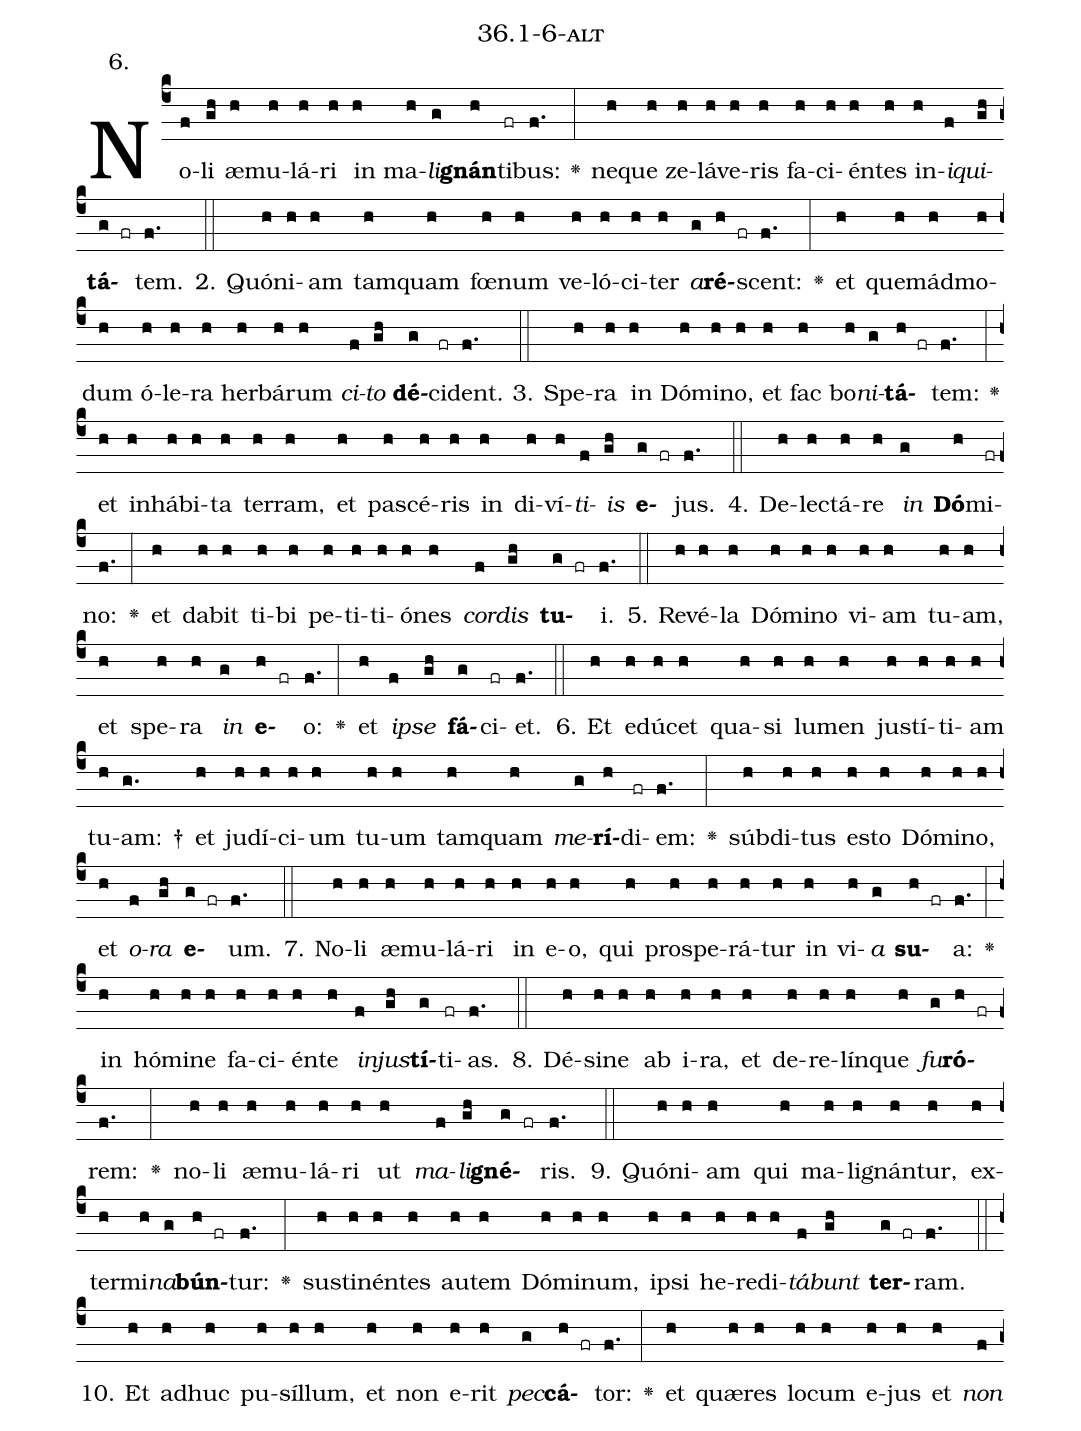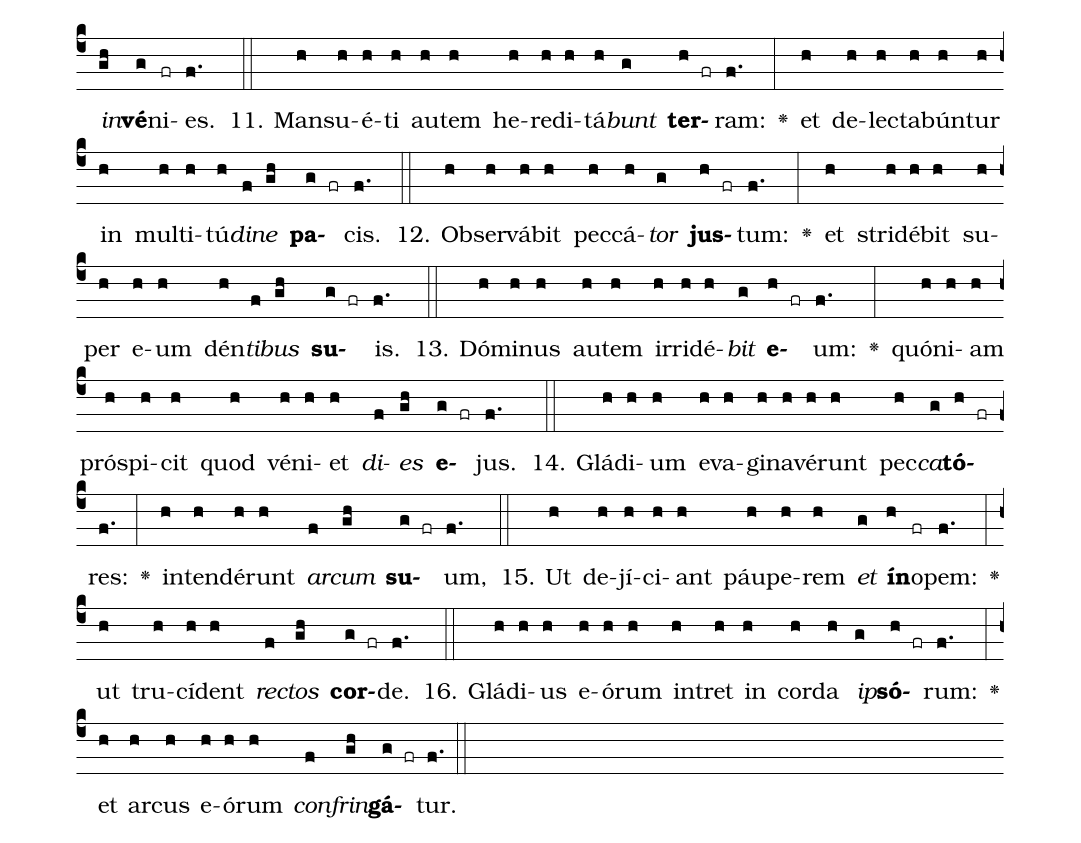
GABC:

name: 36.1-6-alt;
annotation: 6.;
%%
(c4)No(f)li(gh) æ(h)mu(h)lá(h)ri(h) in(h) ma(h)<i>li</i>(g)<b>gnán</b>(h)ti(fr)bus:(f.) <v>\greheightstar</v>(:) ne(h)que(h) ze(h)lá(h)ve(h)ris(h) fa(h)ci(h)én(h)tes(h) in(h)<i>i</i>(f)<i>qui</i>(gh)<b>tá</b>(g fr)tem.(f.) (::)
2. Quón(h)i(h)am(h) tam(h)quam(h) fœ(h)num(h) ve(h)ló(h)ci(h)ter(h) <i>a</i>(g)<b>ré</b>(h fr)scent:(f.) <v>\greheightstar</v>(:) et(h) quem(h)ád(h)mo(h)dum(h) ó(h)le(h)ra(h) her(h)bá(h)rum(h) <i>ci</i>(f)<i>to</i>(gh) <b>dé</b>(g)ci(fr)dent.(f.) (::)
3. Spe(h)ra(h) in(h) Dó(h)mi(h)no,(h) et(h) fac(h) bo(h)<i>ni</i>(g)<b>tá</b>(h fr)tem:(f.) <v>\greheightstar</v>(:) et(h) in(h)há(h)bi(h)ta(h) ter(h)ram,(h) et(h) pa(h)scé(h)ris(h) in(h) di(h)ví(h)<i>ti</i>(f)<i>is</i>(gh) <b>e</b>(g fr)jus.(f.) (::)
4. De(h)lec(h)tá(h)re(h) <i>in</i>(g) <b>Dó</b>(h)mi(fr)no:(f.) <v>\greheightstar</v>(:) et(h) da(h)bit(h) ti(h)bi(h) pe(h)ti(h)ti(h)ó(h)nes(h) <i>cor</i>(f)<i>dis</i>(gh) <b>tu</b>(g fr)i.(f.) (::)
5. Re(h)vé(h)la(h) Dó(h)mi(h)no(h) vi(h)am(h) tu(h)am,(h) et(h) spe(h)ra(h) <i>in</i>(g) <b>e</b>(h fr)o:(f.) <v>\greheightstar</v>(:) et(h) <i>ip</i>(f)<i>se</i>(gh) <b>fá</b>(g)ci(fr)et.(f.) (::)
6. Et(h) e(h)dú(h)cet(h) qua(h)si(h) lu(h)men(h) jus(h)tí(h)ti(h)am(h) tu(h)am: †(g.) et(h) ju(h)dí(h)ci(h)um(h) tu(h)um(h) tam(h)quam(h) <i>me</i>(g)<b>rí</b>(h)di(fr)em:(f.) <v>\greheightstar</v>(:) súb(h)di(h)tus(h) es(h)to(h) Dó(h)mi(h)no,(h) et(h) <i>o</i>(f)<i>ra</i>(gh) <b>e</b>(g fr)um.(f.) (::)
7. No(h)li(h) æ(h)mu(h)lá(h)ri(h) in(h) e(h)o,(h) qui(h) pro(h)spe(h)rá(h)tur(h) in(h) vi(h)<i>a</i>(g) <b>su</b>(h fr)a:(f.) <v>\greheightstar</v>(:) in(h) hó(h)mi(h)ne(h) fa(h)ci(h)én(h)te(h) <i>in</i>(f)<i>jus</i>(gh)<b>tí</b>(g)ti(fr)as.(f.) (::)
8. Dé(h)si(h)ne(h) ab(h) i(h)ra,(h) et(h) de(h)re(h)lín(h)que(h) <i>fu</i>(g)<b>ró</b>(h fr)rem:(f.) <v>\greheightstar</v>(:) no(h)li(h) æ(h)mu(h)lá(h)ri(h) ut(h) <i>ma</i>(f)<i>li</i>(gh)<b>gné</b>(g fr)ris.(f.) (::)
9. Quón(h)i(h)am(h) qui(h) ma(h)li(h)gnán(h)tur,(h) ex(h)ter(h)mi(h)<i>na</i>(g)<b>bún</b>(h fr)tur:(f.) <v>\greheightstar</v>(:) sus(h)ti(h)nén(h)tes(h) au(h)tem(h) Dó(h)mi(h)num,(h) ip(h)si(h) he(h)re(h)di(h)<i>tá</i>(f)<i>bunt</i>(gh) <b>ter</b>(g fr)ram.(f.) (::)
10. Et(h) ad(h)huc(h) pu(h)síl(h)lum,(h) et(h) non(h) e(h)rit(h) <i>pec</i>(g)<b>cá</b>(h fr)tor:(f.) <v>\greheightstar</v>(:) et(h) quæ(h)res(h) lo(h)cum(h) e(h)jus(h) et(h) <i>non</i>(f) <i>in</i>(gh)<b>vé</b>(g)ni(fr)es.(f.) (::)
11. Man(h)su(h)é(h)ti(h) au(h)tem(h) he(h)re(h)di(h)tá(h)<i>bunt</i>(g) <b>ter</b>(h fr)ram:(f.) <v>\greheightstar</v>(:) et(h) de(h)lec(h)ta(h)bún(h)tur(h) in(h) mul(h)ti(h)tú(h)<i>di</i>(f)<i>ne</i>(gh) <b>pa</b>(g fr)cis.(f.) (::)
12. Ob(h)ser(h)vá(h)bit(h) pec(h)cá(h)<i>tor</i>(g) <b>jus</b>(h fr)tum:(f.) <v>\greheightstar</v>(:) et(h) stri(h)dé(h)bit(h) su(h)per(h) e(h)um(h) dén(h)<i>ti</i>(f)<i>bus</i>(gh) <b>su</b>(g fr)is.(f.) (::)
13. Dó(h)mi(h)nus(h) au(h)tem(h) ir(h)ri(h)dé(h)<i>bit</i>(g) <b>e</b>(h fr)um:(f.) <v>\greheightstar</v>(:) quón(h)i(h)am(h) pró(h)spi(h)cit(h) quod(h) vé(h)ni(h)et(h) <i>di</i>(f)<i>es</i>(gh) <b>e</b>(g fr)jus.(f.) (::)
14. Glá(h)di(h)um(h) e(h)va(h)gi(h)na(h)vé(h)runt(h) pec(h)<i>ca</i>(g)<b>tó</b>(h fr)res:(f.) <v>\greheightstar</v>(:) in(h)ten(h)dé(h)runt(h) <i>ar</i>(f)<i>cum</i>(gh) <b>su</b>(g fr)um,(f.) (::)
15. Ut(h) de(h)jí(h)ci(h)ant(h) páu(h)pe(h)rem(h) <i>et</i>(g) <b>ín</b>(h)o(fr)pem:(f.) <v>\greheightstar</v>(:) ut(h) tru(h)cí(h)dent(h) <i>rec</i>(f)<i>tos</i>(gh) <b>cor</b>(g fr)de.(f.) (::)
16. Glá(h)di(h)us(h) e(h)ó(h)rum(h) in(h)tret(h) in(h) cor(h)da(h) <i>ip</i>(g)<b>só</b>(h fr)rum:(f.) <v>\greheightstar</v>(:) et(h) ar(h)cus(h) e(h)ó(h)rum(h) <i>con</i>(f)<i>frin</i>(gh)<b>gá</b>(g fr)tur.(f.) (::)
